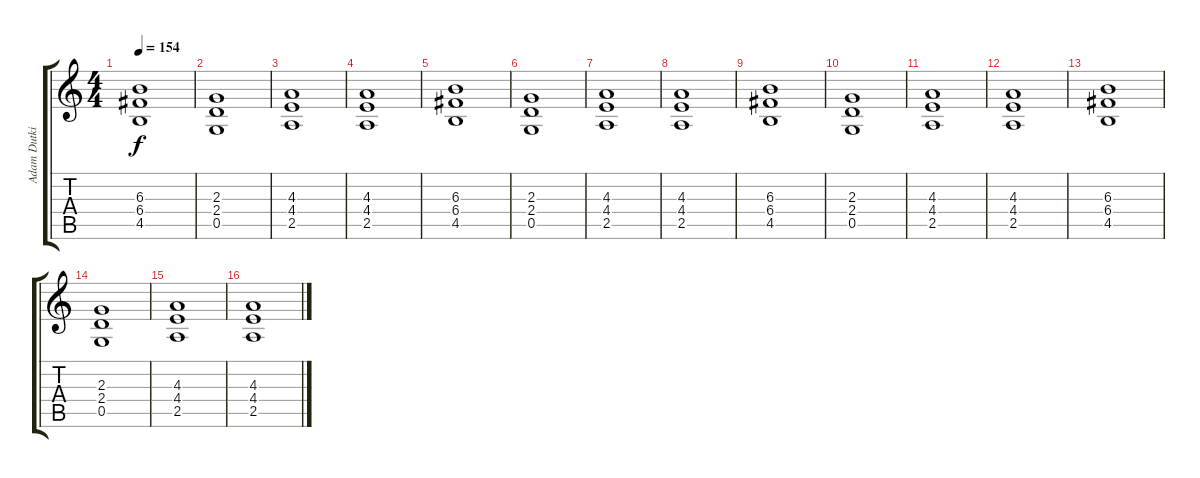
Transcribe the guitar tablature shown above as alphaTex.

\track ("Adam Dutkiewicz" "Adam Dutki") {instrument distortionguitar}
\staff {score tabs}
\tuning (D4 A3 F3 C3 G2 C2) {hide}
\ts (4 4)
\tempo 154
\clef g2
\ks c
(6.3 6.4 4.5).1{dy f} |
(2.3 2.4 0.5).1 |
(4.3 4.4 2.5).1 |
(4.3 4.4 2.5).1 |
(6.3 6.4 4.5).1 |
(2.3 2.4 0.5).1 |
(4.3 4.4 2.5).1 |
(4.3 4.4 2.5).1 |
(6.3 6.4 4.5).1 |
(2.3 2.4 0.5).1 |
(4.3 4.4 2.5).1 |
(4.3 4.4 2.5).1 |
(6.3 6.4 4.5).1 |
(2.3 2.4 0.5).1 |
(4.3 4.4 2.5).1 |
(4.3 4.4 2.5).1
